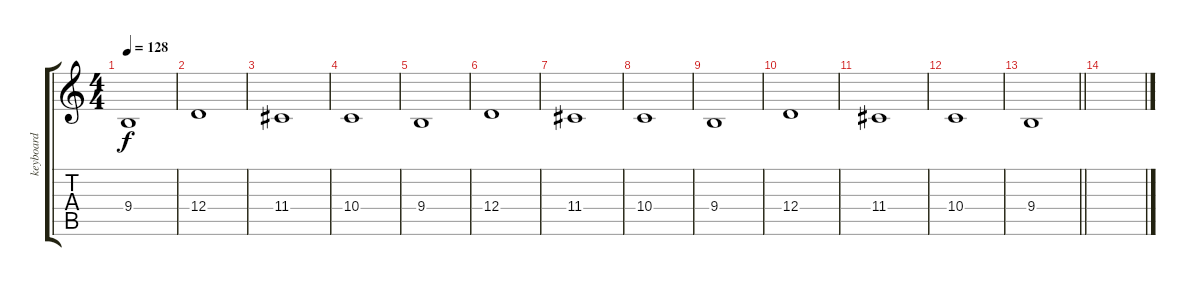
\track ("keyboard" "keyboard") {instrument rockorgan}
\staff {score tabs}
\tuning (E4 B3 G3 D3 A2 D2) {hide}
\ts (4 4)
\tempo 128
\clef g2
\ks c
9.4.1{dy f} |
12.4.1 |
11.4.1 |
10.4.1 |
9.4.1 |
12.4.1 |
11.4.1 |
10.4.1 |
9.4.1 |
12.4.1 |
11.4.1 |
10.4.1 |
\barLineRight lightlight
9.4.1 |
\section ("" "")
